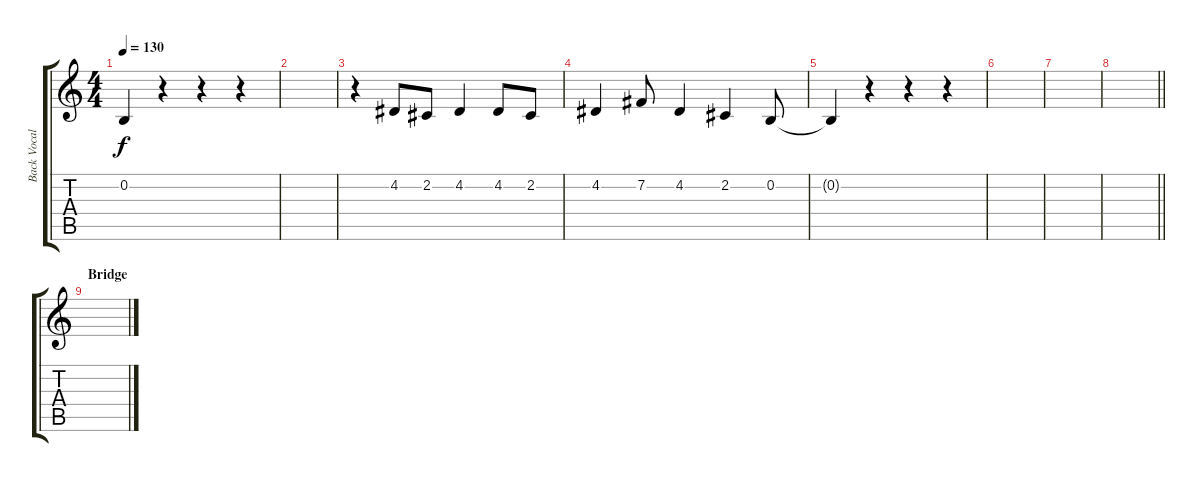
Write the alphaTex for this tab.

\track ("Back Vocals" "Back Vocal") {instrument tenorsax}
\staff {score tabs}
\tuning (E4 B3 G3 D3 A2 E2) {hide}
\ts (4 4)
\tempo 130
\clef g2
\ks c
0.2{t}.4{dy f} r.4 r.4 r.4 |
|
r.4 4.2.8 2.2.8 4.2.4 4.2.8 2.2.8 |
4.2.4 7.2.8 4.2.4 2.2.4 0.2.8 |
0.2{t}.4 r.4 r.4 r.4 |
|
|
\barLineRight lightlight
|
\section ("" "Bridge")
